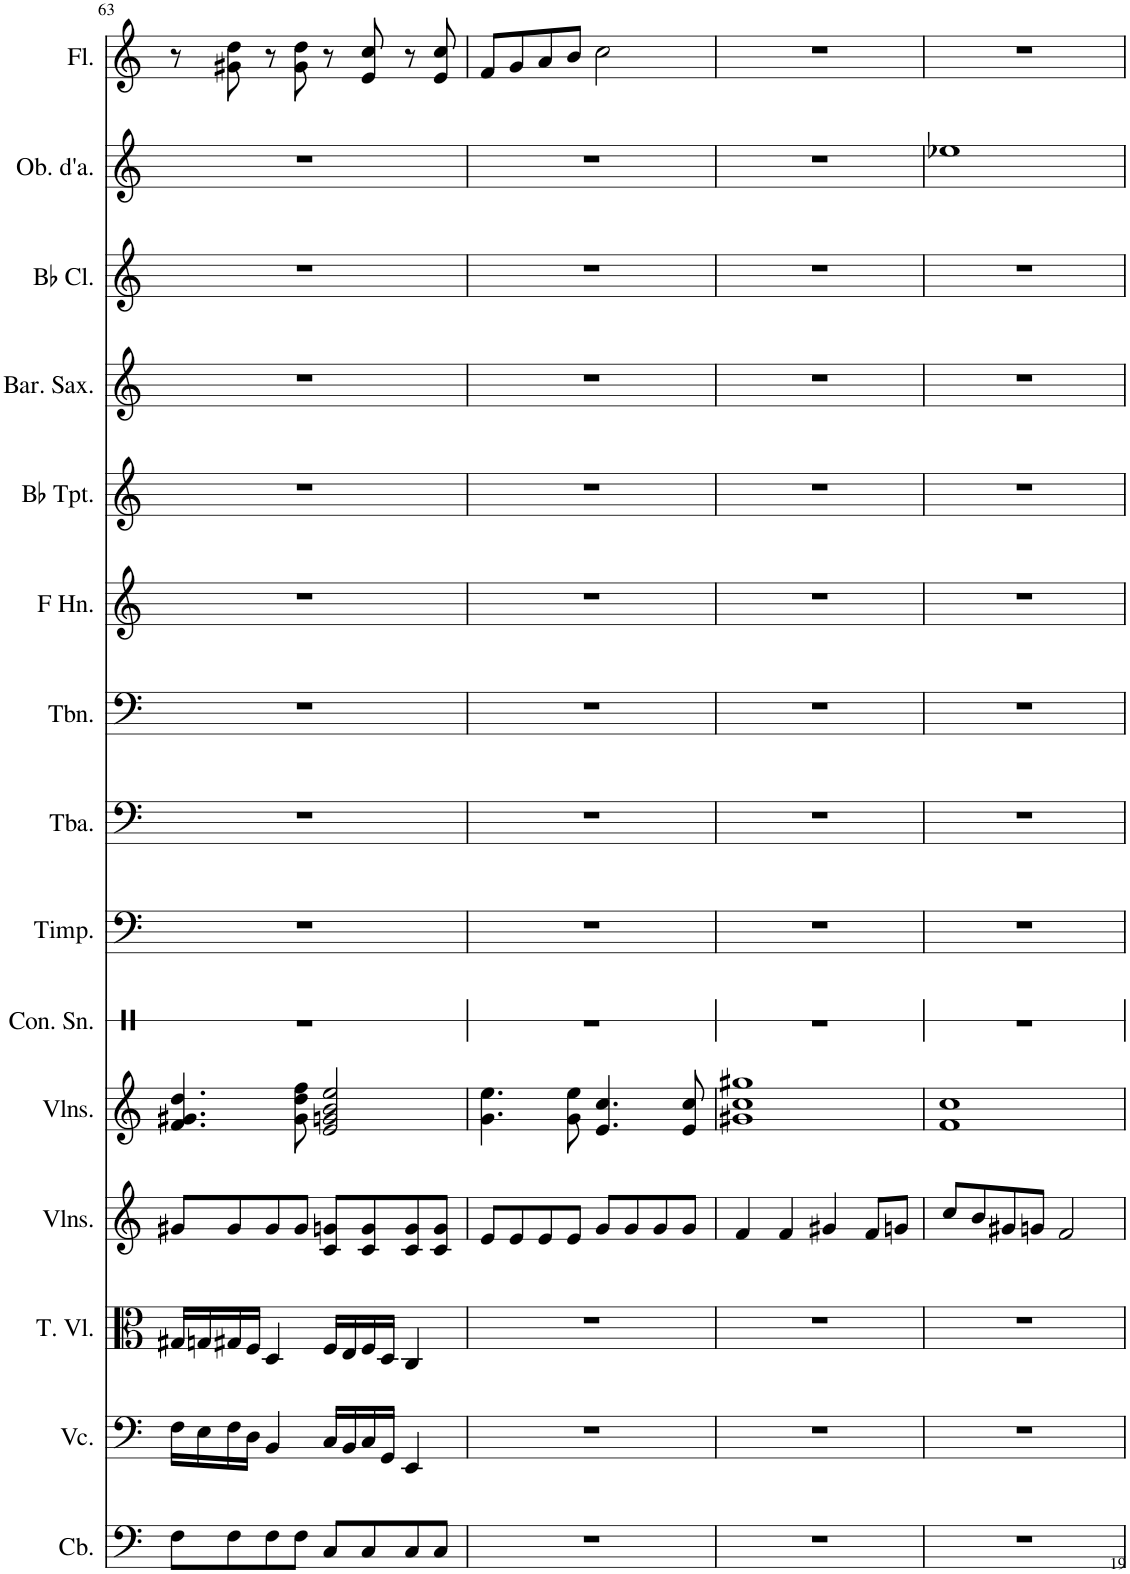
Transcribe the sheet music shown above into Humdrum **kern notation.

**kern	**kern	**kern	**kern	**kern	**kern	**kern	**kern	**kern	**kern	**kern	**kern	**kern	**kern	**kern
*part15	*part14	*part13	*part12	*part11	*part10	*part9	*part8	*part7	*part6	*part5	*part4	*part3	*part2	*part1
*staff15	*staff14	*staff13	*staff12	*staff11	*staff10	*staff9	*staff8	*staff7	*staff6	*staff5	*staff4	*staff3	*staff2	*staff1
*I"Contrabass, Cb.(15)	*I"Violoncello, Vcl.	*I"Tenor Viol, Vla.(13)	*I"Violins, Vl.II	*I"Violins, Vl.I(11)	*I"Concert Snare Drum, Perc.	*I"Timpani, Tp.(9)	*I"Tuba, Tuba(8)	*I"Trombone, Tb.(7)	*I"Horn in F, Hn.(6)	*I"Bb Trumpet, Tr.(5)	*I"Baritone Saxophone, B.Sax(4)	*I"Bb Clarinet, Cl.(3)	*I"Oboe d'amore, Ob.(2)	*I"Flute, Fl. (1)
*I'Cb.	*I'Vc.	*I'T. Vl.	*I'Vlns.	*I'Vlns.	*I'Con. Sn.	*I'Timp.	*I'Tba.	*I'Tbn.	*I'F Hn.	*I'Bb Tpt.	*I'Bar. Sax.	*I'Bb Cl.	*I'Ob. d'a.	*I'Fl.
!!LO:PB:g=z
*clefF4	*clefF4	*clefC3	*clefG2	*clefG2	*clefX	*clefF4	*clefF4	*clefF4	*clefG2	*clefG2	*clefG2	*clefG2	*clefG2	*clefG2
*Trd7c12	*	*	*	*	*	*	*	*	*Trd4c7	*Trd1c2	*Trd12c21	*Trd1c2	*Trd2c3	*
*k[]	*k[]	*k[]	*k[]	*k[]	*k[]	*k[]	*k[]	*k[]	*k[]	*k[]	*k[]	*k[]	*k[]	*k[]
*M4/4	*M4/4	*M4/4	*M4/4	*M4/4	*M4/4	*M4/4	*M4/4	*M4/4	*M4/4	*M4/4	*M4/4	*M4/4	*M4/4	*M4/4
=63	=63	=63	=63	=63	=63	=63	=63	=63	=63	=63	=63	=63	=63	=63
8F\L	16F\LL	16G#X/LL	8g#X/L	4.f/ 4.g#X/ 4.dd/	1r	1r	1r	1r	1r	1r	1r	1r	1r	8r
.	16E\	16Gn/	.	.	.	.	.	.	.	.	.	.	.	.
8F\	16F\	16G#X/	8g#/	.	.	.	.	.	.	.	.	.	.	8g#X\ 8dd\
.	16D\JJ	16F/JJ	.	.	.	.	.	.	.	.	.	.	.	.
8F\	4BB/	4D/	8g#/	.	.	.	.	.	.	.	.	.	.	8r
8F\J	.	.	8g#/J	8g#\ 8dd\ 8ff\	.	.	.	.	.	.	.	.	.	8g#\ 8dd\
8C/L	16C/LL	16F/LL	8c/ 8gn/L	2e/ 2gn/ 2b/ 2ee/	.	.	.	.	.	.	.	.	.	8r
.	16BB/	16E/	.	.	.	.	.	.	.	.	.	.	.	.
8C/	16C/	16F/	8c/ 8g/	.	.	.	.	.	.	.	.	.	.	8e/ 8cc/
.	16GG/JJ	16D/JJ	.	.	.	.	.	.	.	.	.	.	.	.
8C/	4EE/	4C/	8c/ 8g/	.	.	.	.	.	.	.	.	.	.	8r
8C/J	.	.	8c/ 8g/J	.	.	.	.	.	.	.	.	.	.	8e/ 8cc/
=64	=64	=64	=64	=64	=64	=64	=64	=64	=64	=64	=64	=64	=64	=64
1r	1r	1r	8e/L	4.g\ 4.ee\	1r	1r	1r	1r	1r	1r	1r	1r	1r	8f/L
.	.	.	8e/	.	.	.	.	.	.	.	.	.	.	8g/
.	.	.	8e/	.	.	.	.	.	.	.	.	.	.	8a/
.	.	.	8e/J	8g\ 8ee\	.	.	.	.	.	.	.	.	.	8b/J
.	.	.	8g/L	4.e/ 4.cc/	.	.	.	.	.	.	.	.	.	2cc\
.	.	.	8g/	.	.	.	.	.	.	.	.	.	.	.
.	.	.	8g/	.	.	.	.	.	.	.	.	.	.	.
.	.	.	8g/J	8e/ 8cc/	.	.	.	.	.	.	.	.	.	.
=65	=65	=65	=65	=65	=65	=65	=65	=65	=65	=65	=65	=65	=65	=65
1r	1r	1r	4f/	1g#X 1cc 1gg#X	1r	1r	1r	1r	1r	1r	1r	1r	1r	1r
.	.	.	4f/	.	.	.	.	.	.	.	.	.	.	.
.	.	.	4g#X/	.	.	.	.	.	.	.	.	.	.	.
.	.	.	8f/L	.	.	.	.	.	.	.	.	.	.	.
.	.	.	8gn/J	.	.	.	.	.	.	.	.	.	.	.
=66	=66	=66	=66	=66	=66	=66	=66	=66	=66	=66	=66	=66	=66	=66
1r	1r	1r	8cc/L	1f 1cc	1r	1r	1r	1r	1r	1r	1r	1r	1ee-X	1r
.	.	.	8b/	.	.	.	.	.	.	.	.	.	.	.
.	.	.	8g#X/	.	.	.	.	.	.	.	.	.	.	.
.	.	.	8gn/J	.	.	.	.	.	.	.	.	.	.	.
.	.	.	2f/	.	.	.	.	.	.	.	.	.	.	.
=	=	=	=	=	=	=	=	=	=	=	=	=	=	=
*-	*-	*-	*-	*-	*-	*-	*-	*-	*-	*-	*-	*-	*-	*-
